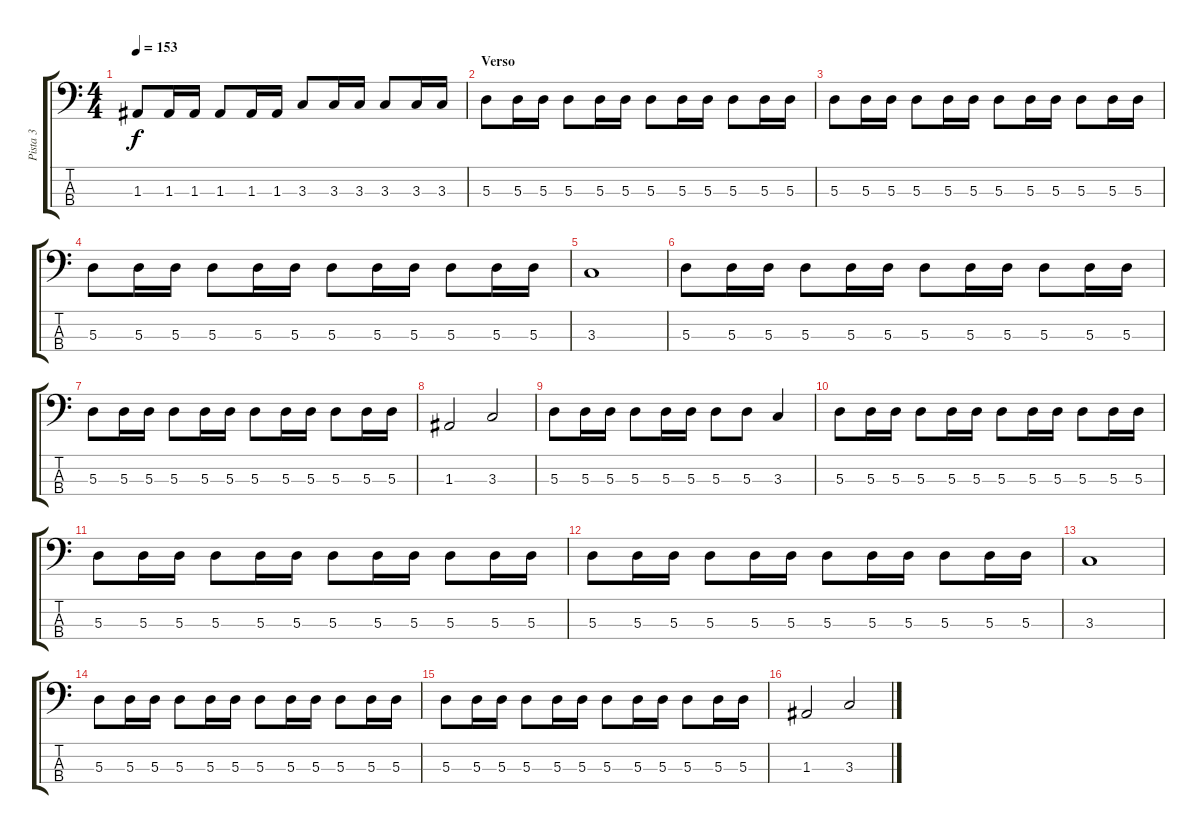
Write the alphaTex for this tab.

\track ("Pista 3" "Pista 3") {instrument electricbasspick}
\staff {score tabs}
\tuning (G2 D2 A1 E1) {hide}
\ts (4 4)
\tempo 153
\clef f4
\ks c
1.3.8{dy f} 1.3.16 1.3.16 1.3.8 1.3.16 1.3.16 3.3.8 3.3.16 3.3.16 3.3.8 3.3.16 3.3.16 |
\section ("" "Verso")
5.3.8 5.3.16 5.3.16 5.3.8 5.3.16 5.3.16 5.3.8 5.3.16 5.3.16 5.3.8 5.3.16 5.3.16 |
5.3.8 5.3.16 5.3.16 5.3.8 5.3.16 5.3.16 5.3.8 5.3.16 5.3.16 5.3.8 5.3.16 5.3.16 |
5.3.8 5.3.16 5.3.16 5.3.8 5.3.16 5.3.16 5.3.8 5.3.16 5.3.16 5.3.8 5.3.16 5.3.16 |
3.3.1 |
5.3.8 5.3.16 5.3.16 5.3.8 5.3.16 5.3.16 5.3.8 5.3.16 5.3.16 5.3.8 5.3.16 5.3.16 |
5.3.8 5.3.16 5.3.16 5.3.8 5.3.16 5.3.16 5.3.8 5.3.16 5.3.16 5.3.8 5.3.16 5.3.16 |
1.3.2 3.3.2 |
5.3.8 5.3.16 5.3.16 5.3.8 5.3.16 5.3.16 5.3.8 5.3.8 3.3.4 |
5.3.8 5.3.16 5.3.16 5.3.8 5.3.16 5.3.16 5.3.8 5.3.16 5.3.16 5.3.8 5.3.16 5.3.16 |
5.3.8 5.3.16 5.3.16 5.3.8 5.3.16 5.3.16 5.3.8 5.3.16 5.3.16 5.3.8 5.3.16 5.3.16 |
5.3.8 5.3.16 5.3.16 5.3.8 5.3.16 5.3.16 5.3.8 5.3.16 5.3.16 5.3.8 5.3.16 5.3.16 |
3.3.1 |
5.3.8 5.3.16 5.3.16 5.3.8 5.3.16 5.3.16 5.3.8 5.3.16 5.3.16 5.3.8 5.3.16 5.3.16 |
5.3.8 5.3.16 5.3.16 5.3.8 5.3.16 5.3.16 5.3.8 5.3.16 5.3.16 5.3.8 5.3.16 5.3.16 |
1.3.2 3.3.2
